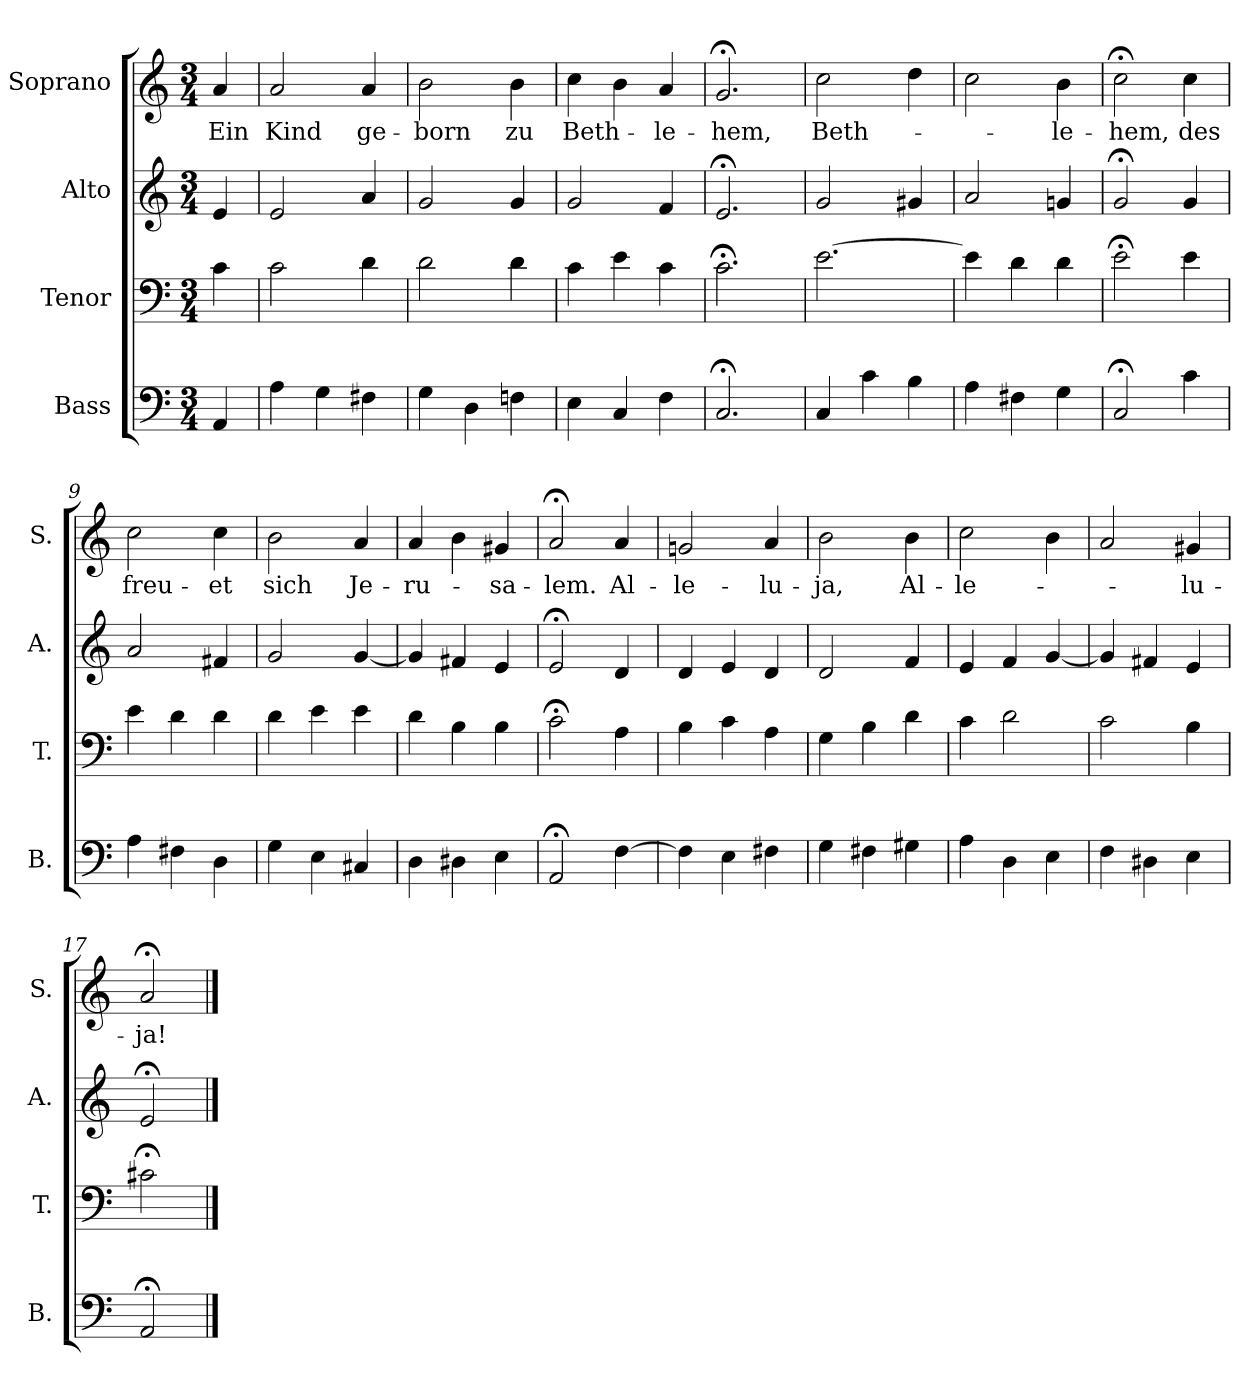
**kern	**kern	**kern	**kern	**text
*part4	*part3	*part2	*part1	*part1
*staff4	*staff3	*staff2	*staff1	*staff1
*I"Bass	*I"Tenor	*I"Alto	*I"Soprano	*
*I'B.	*I'T.	*I'A.	*I'S.	*
*clefF4	*clefF4	*clefG2	*clefG2	*
*k[]	*k[]	*k[]	*k[]	*
*M3/4	*M3/4	*M3/4	*M3/4	*
=1	=1	=1	=1	=1
!	!	!	!	!LO:LY:b
4AA/	4c\	4e/	4a/	Ein
=2	=2	=2	=2	=2
!	!	!	!	!LO:LY:b
4A\	2c\	2e/	2a/	Kind
4G\	.	.	.	.
!	!	!	!	!LO:LY:b
4F#X\	4d\	4a/	4a/	ge-
=3	=3	=3	=3	=3
!	!	!	!	!LO:LY:b
4G\	2d\	2g/	2b\	-born
4D\	.	.	.	.
!	!	!	!	!LO:LY:b
4Fn\	4d\	4g/	4b\	zu
=4	=4	=4	=4	=4
!	!	!	!	!LO:LY:b
4E\	4c\	2g/	4cc\	Beth-
4C/	4e\	.	4b\	.
!	!	!	!	!LO:LY:b
4F\	4c\	4f/	4a/	-le-
=5	=5	=5	=5	=5
!	!	!	!	!LO:LY:b
2.C;</	2.c;<\	2.e;</	2.g;</	-hem,
=6	=6	=6	=6	=6
!	!	!	!	!LO:LY:b
4C/	[2.e\	2g/	2cc\	Beth-
4c\	.	.	.	.
4B\	.	4g#X/	4dd\	.
=7	=7	=7	=7	=7
4A\	4e\]	2a/	2cc\	.
4F#X\	4d\	.	.	.
!	!	!	!	!LO:LY:b
4G\	4d\	4gn/	4b\	-le-
=8	=8	=8	=8	=8
!	!	!	!	!LO:LY:b
2C;</	2e;<\	2g;</	2cc;<\	-hem,
!	!	!	!	!LO:LY:b
4c\	4e\	4g/	4cc\	des
=9	=9	=9	=9	=9
!	!	!	!	!LO:LY:b
4A\	4e\	2a/	2cc\	freu-
4F#X\	4d\	.	.	.
!	!	!	!	!LO:LY:b
4D\	4d\	4f#X/	4cc\	-et
!!LO:LB:g=z
=10	=10	=10	=10	=10
!	!	!	!	!LO:LY:b
4G\	4d\	2g/	2b\	sich
4E\	4e\	.	.	.
!	!	!	!	!LO:LY:b
4C#X/	4e\	[4g/	4a/	Je-
=11	=11	=11	=11	=11
!	!	!	!	!LO:LY:b
4D\	4d\	4g/]	4a/	-ru-
4D#X\	4B\	4f#X/	4b\	.
!	!	!	!	!LO:LY:b
4E\	4B\	4e/	4g#X/	-sa-
=12	=12	=12	=12	=12
!	!	!	!	!LO:LY:b
2AA;</	2c;<\	2e;</	2a;</	-lem.
!	!	!	!	!LO:LY:b
[4F\	4A\	4d/	4a/	Al-
=13	=13	=13	=13	=13
!	!	!	!	!LO:LY:b
4F\]	4B\	4d/	2gn/	-le-
4E\	4c\	4e/	.	.
!	!	!	!	!LO:LY:b
4F#X\	4A\	4d/	4a/	-lu-
=14	=14	=14	=14	=14
!	!	!	!	!LO:LY:b
4G\	4G\	2d/	2b\	-ja,
4F#X\	4B\	.	.	.
!	!	!	!	!LO:LY:b
4G#X\	4d\	4f/	4b\	Al-
=15	=15	=15	=15	=15
!	!	!	!	!LO:LY:b
4A\	4c\	4e/	2cc\	-le-
4D\	2d\	4f/	.	.
4E\	.	[4g/	4b\	.
=16	=16	=16	=16	=16
4F\	2c\	4g/]	2a/	.
4D#X\	.	4f#X/	.	.
!	!	!	!	!LO:LY:b
4E\	4B\	4e/	4g#X/	-lu-
=17	=17	=17	=17	=17
!	!	!	!	!LO:LY:b
2AA;</	2c#X;<\	2e;</	2a;</	-ja!
==	==	==	==	==
*-	*-	*-	*-	*-
